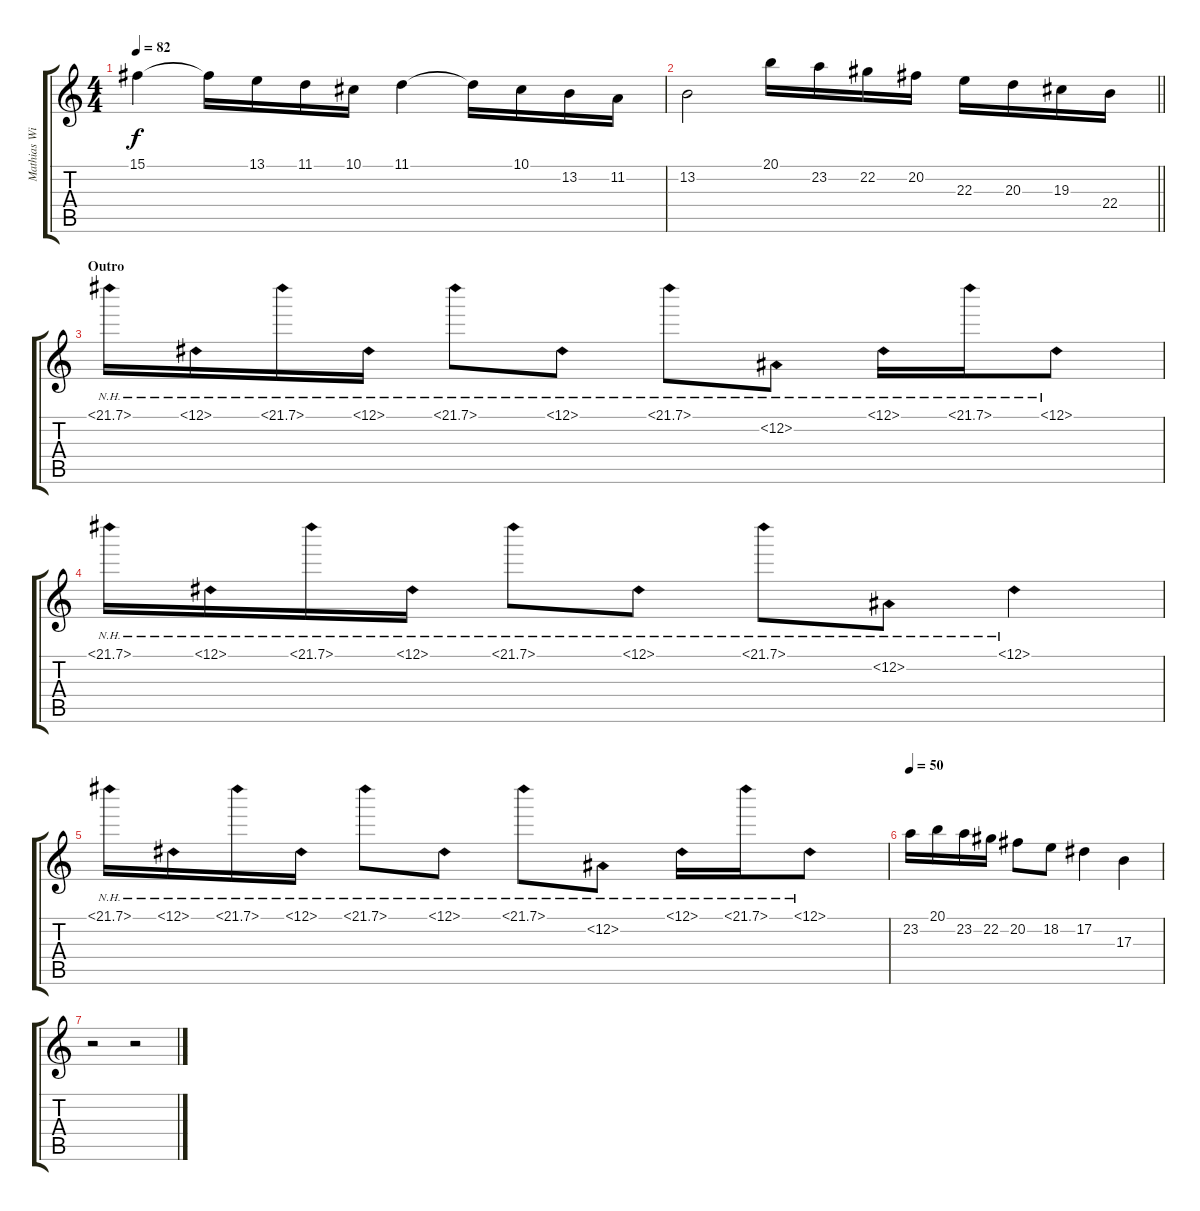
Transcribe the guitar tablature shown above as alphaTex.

\track ("Mathias Wiesner - Flute 2" "Mathias Wi") {instrument flute}
\staff {score tabs}
\tuning (Eb4 Bb3 Gb3 Db3 Ab2 Eb2) {hide}
\ts (4 4)
\tempo 82
\clef g2
\ks c
15.1.4{dy f} 15.1{t}.16 13.1.16 11.1.16 10.1.16 11.1.4 11.1{t}.16 10.1.16 13.2.16 11.2.16 |
\barLineRight lightlight
13.2.2 20.1.16 23.2.16 22.2.16 20.2.16 22.3.16 20.3.16 19.3.16 22.4.16 |
\section ("" "Outro")
22.1{nh}.16 23.1{nh}.16 22.1{nh}.16 20.1{nh}.16 22.1{nh}.8 20.1{nh}.8 22.1{nh}.8 23.2{nh}.8 20.1{nh}.16 22.1{nh}.16 23.1{nh}.8 |
22.1{nh}.16 23.1{nh}.16 22.1{nh}.16 20.1{nh}.16 22.1{nh}.8 20.1{nh}.8 22.1{nh}.8 23.2{nh}.8 20.1{nh}.4 |
22.1{nh}.16 23.1{nh}.16 22.1{nh}.16 20.1{nh}.16 22.1{nh}.8 20.1{nh}.8 22.1{nh}.8 23.2{nh}.8 20.1{nh}.16 22.1{nh}.16 23.1{nh}.8 |
\tempo 50
23.2.16 20.1.16 23.2.16 22.2.16 20.2.8 18.2.8 17.2.4 17.3.4 |
r.2 r.2
